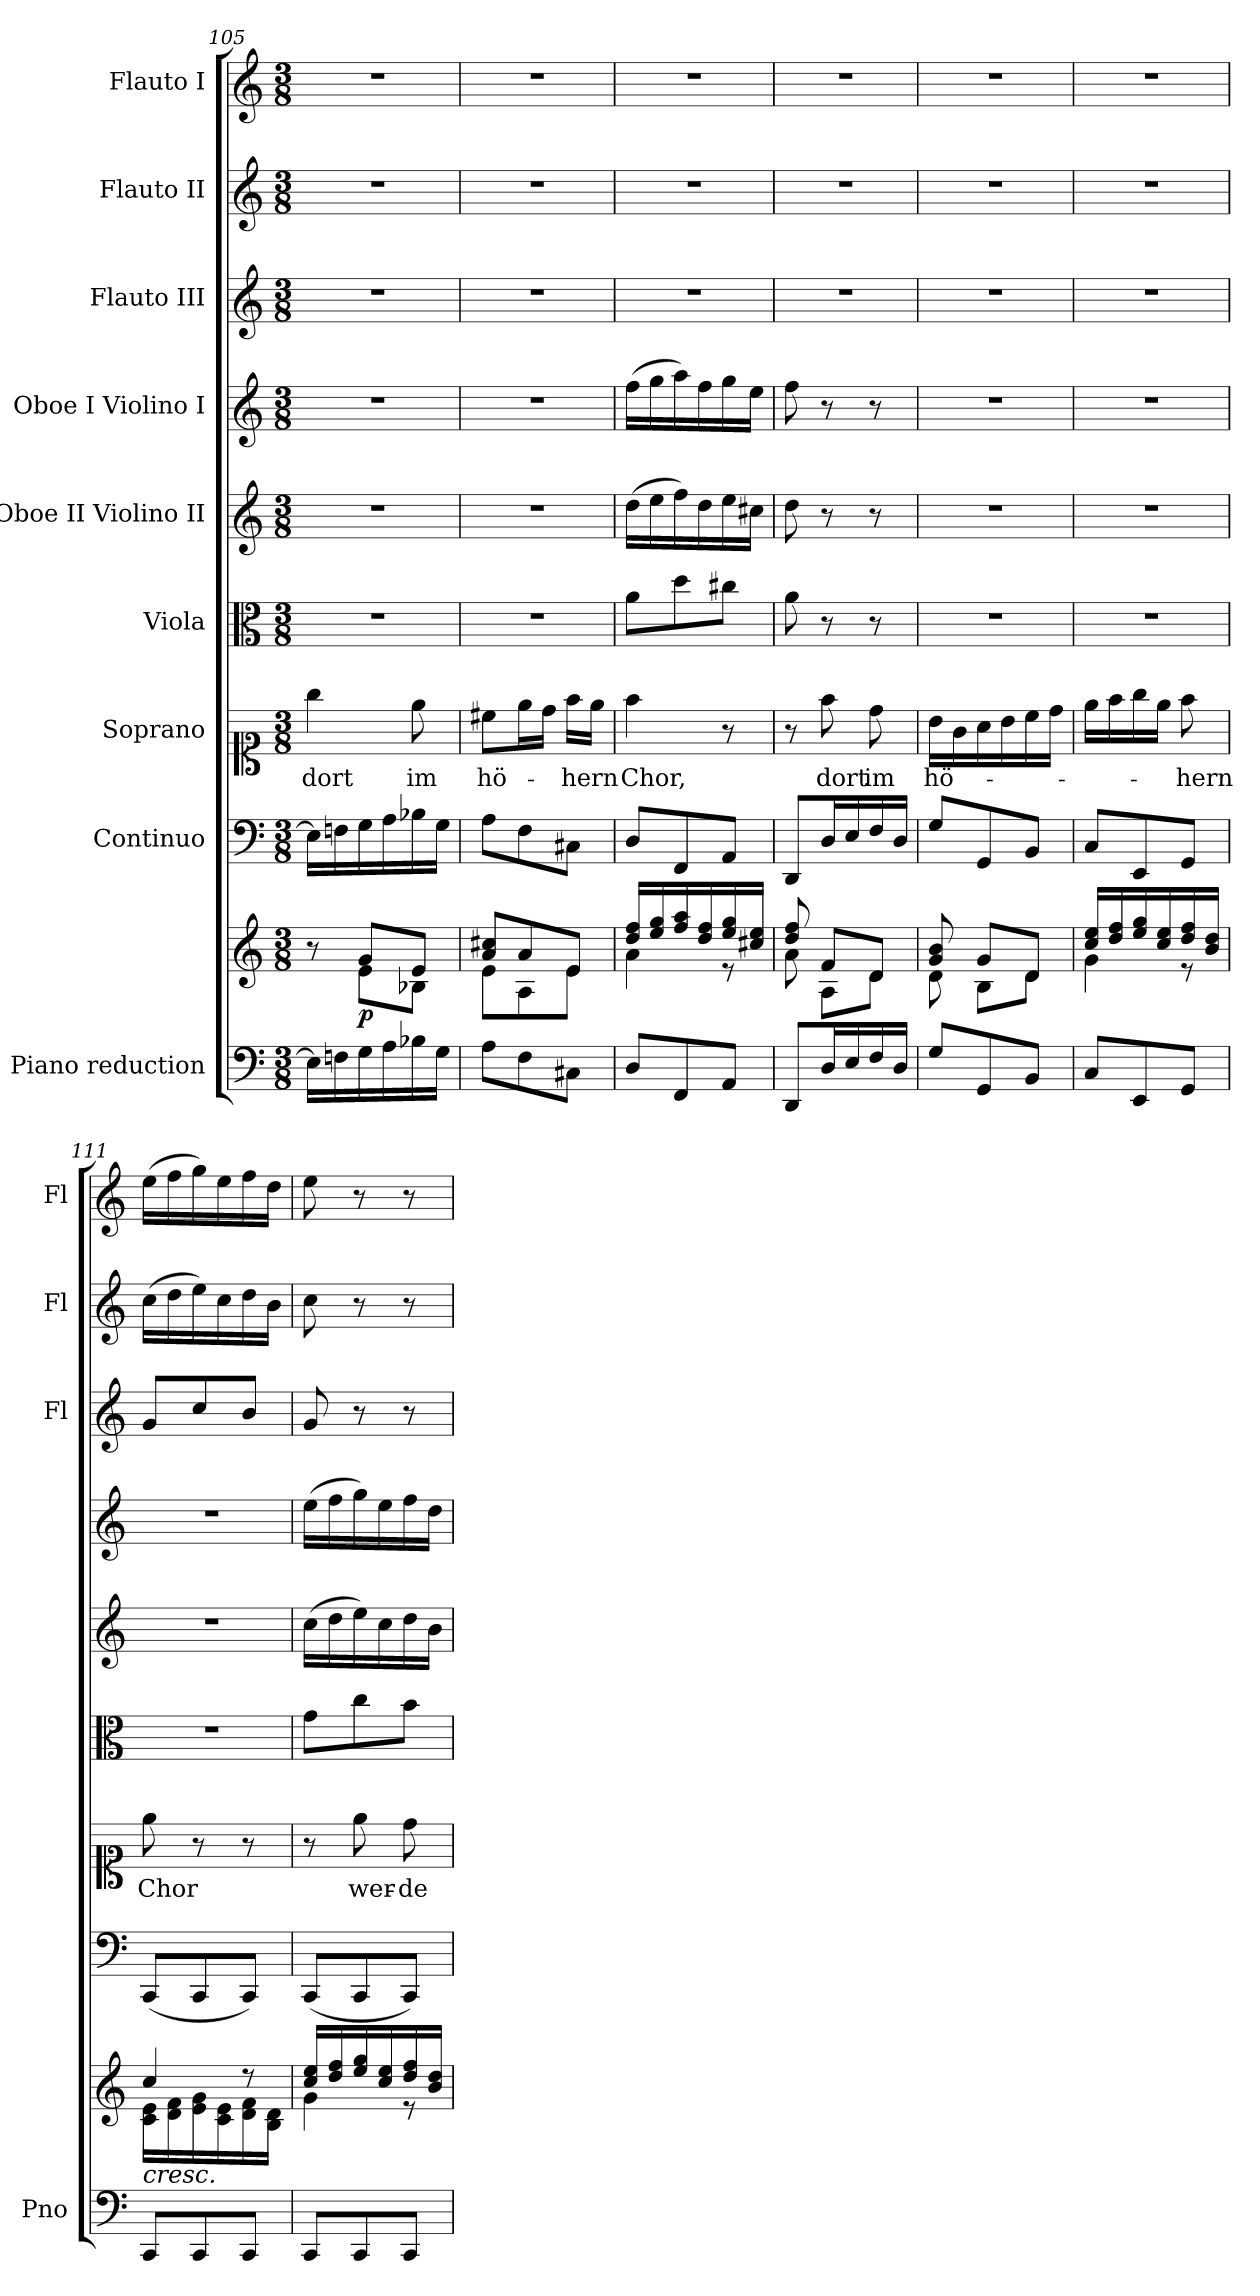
**kern	**kern	**dynam	**kern	**kern	**text	**kern	**kern	**kern	**kern	**kern	**kern
*part9	*part9	*part9	*part8	*part7	*part7	*part6	*part5	*part4	*part3	*part2	*part1
*staff10	*staff9	*staff9/10	*staff8	*staff7	*staff7	*staff6	*staff5	*staff4	*staff3	*staff2	*staff1
*I"Piano reduction	*	*	*I"Continuo	*I"Soprano	*	*I"Viola	*I"Oboe II Violino II	*I"Oboe I Violino I	*I"Flauto III	*I"Flauto II	*I"Flauto I
*I'Pno	*	*	*	*	*	*	*	*	*I'Fl	*I'Fl	*I'Fl
*clefF4	*clefG2	*	*clefF4	*clefC1	*	*clefC3	*clefG2	*clefG2	*clefG2	*clefG2	*clefG2
*k[]	*k[]	*	*k[]	*k[]	*	*k[]	*k[]	*k[]	*k[]	*k[]	*k[]
*M3/8	*M3/8	*	*M3/8	*M3/8	*	*M3/8	*M3/8	*M3/8	*M3/8	*M3/8	*M3/8
=105	=105	=105	=105	=105	=105	=105	=105	=105	=105	=105	=105
*	*^	*	*	*	*	*	*	*	*	*	*
!	!	!	!	!	!	!LO:LY:b	!	!	!	!	!	!
16E\LL]	8r	8ryy	.	16E\LL]	4gg\	dort	4.r	4.r	4.r	4.r	4.r	4.r
16Fn\	.	.	.	16Fn\	.	.	.	.	.	.	.	.
!	!	!	!LO:DY:b	!	!	!	!	!	!	!	!	!
16G\	8g/L	8e\L	p	16G\	.	.	.	.	.	.	.	.
16A\	.	.	.	16A\	.	.	.	.	.	.	.	.
!	!	!	!	!	!	!LO:LY:b	!	!	!	!	!	!
16B-X\	8e/J	8B-X\J	.	16B-X\	8ee\	im	.	.	.	.	.	.
16G\JJ	.	.	.	16G\JJ	.	.	.	.	.	.	.	.
=106	=106	=106	=106	=106	=106	=106	=106	=106	=106	=106	=106	=106
!	!	!	!	!	!	!LO:LY:b	!	!	!	!	!	!
8A\L	8a/ 8cc#X/L	8e\L	.	8A\L	8cc#X\L	hö-	4.r	4.r	4.r	4.r	4.r	4.r
8F\	8a/	8A\	.	8F\	16ee\L	.	.	.	.	.	.	.
.	.	.	.	.	16dd\JJ	.	.	.	.	.	.	.
!	!	!	!	!	!	!LO:LY:b	!	!	!	!	!	!
8C#X\J	8e/J	8e\J	.	8C#X\J	16ff\LL	hern	.	.	.	.	.	.
.	.	.	.	.	16ee\JJ	.	.	.	.	.	.	.
=107	=107	=107	=107	=107	=107	=107	=107	=107	=107	=107	=107	=107
!	!	!	!	!	!	!LO:LY:b	!	!	!	!	!	!
8D/L	16dd/ 16ff/LL	4a\	.	8D/L	4ff\	Chor,	8a\L	(>16dd\LL	(>16ff\LL	4.r	4.r	4.r
.	16ee/ 16gg/	.	.	.	.	.	.	16ee\	16gg\	.	.	.
8FF/	16ff/ 16aa/	.	.	8FF/	.	.	8dd\	16ff\)	16aa\)	.	.	.
.	16dd/ 16ff/	.	.	.	.	.	.	16dd\	16ff\	.	.	.
8AA/J	16ee/ 16gg/	8r	.	8AA/J	8r	.	8cc#X\J	16ee\	16gg\	.	.	.
.	16cc#X/ 16ee/JJ	.	.	.	.	.	.	16cc#X\JJ	16ee\JJ	.	.	.
=108	=108	=108	=108	=108	=108	=108	=108	=108	=108	=108	=108	=108
8DD/L	8dd/ 8ff/	8a\	.	8DD/L	8r	.	8a\	8dd\	8ff\	4.r	4.r	4.r
!	!	!	!	!	!	!LO:LY:b	!	!	!	!	!	!
16D/L	8f/L	8A\L	.	16D/L	8ff\	dort	8r	8r	8r	.	.	.
16E/	.	.	.	16E/	.	.	.	.	.	.	.	.
!	!	!	!	!	!	!LO:LY:b	!	!	!	!	!	!
16F/	8d/J	8d\J	.	16F/	8dd\	im	8r	8r	8r	.	.	.
16D/JJ	.	.	.	16D/JJ	.	.	.	.	.	.	.	.
!!LO:PB:g=z
=109	=109	=109	=109	=109	=109	=109	=109	=109	=109	=109	=109	=109
!	!	!	!	!	!	!LO:LY:b	!	!	!	!	!	!
8G/L	8g/ 8b/	8d\	.	8G/L	16b\LL	hö-	4.r	4.r	4.r	4.r	4.r	4.r
.	.	.	.	.	16g\	.	.	.	.	.	.	.
8GG/	8g/L	8B\L	.	8GG/	16a\	.	.	.	.	.	.	.
.	.	.	.	.	16b\	.	.	.	.	.	.	.
8BB/J	8d/J	8d\J	.	8BB/J	16cc\	.	.	.	.	.	.	.
.	.	.	.	.	16dd\JJ	.	.	.	.	.	.	.
=110	=110	=110	=110	=110	=110	=110	=110	=110	=110	=110	=110	=110
8C/L	16cc/ 16ee/LL	4g\	.	8C/L	16ee\LL	.	4.r	4.r	4.r	4.r	4.r	4.r
.	16dd/ 16ff/	.	.	.	16ff\	.	.	.	.	.	.	.
8EE/	16ee/ 16gg/	.	.	8EE/	16gg\	.	.	.	.	.	.	.
.	16cc/ 16ee/	.	.	.	16ee\JJ	.	.	.	.	.	.	.
!	!	!	!	!	!	!LO:LY:b	!	!	!	!	!	!
8GG/J	16dd/ 16ff/	8r	.	8GG/J	8ff\	hern	.	.	.	.	.	.
.	16b/ 16dd/JJ	.	.	.	.	.	.	.	.	.	.	.
=111	=111	=111	=111	=111	=111	=111	=111	=111	=111	=111	=111	=111
!	!LO:TX:b:i:t=cresc.	!	!	!	!	!	!	!	!	!	!	!
!	!	!	!	!	!	!LO:LY:b	!	!	!	!	!	!
8CC/L	4cc/	16c\ 16e\LL	.	(<8CC/L	8ee\	Chor	4.r	4.r	4.r	8g/L	(>16cc\LL	(>16ee\LL
.	.	16d\ 16f\	.	.	.	.	.	.	.	.	16dd\	16ff\
8CC/	.	16e\ 16g\	.	8CC/	8r	.	.	.	.	8cc/	16ee\)	16gg\)
.	.	16c\ 16e\	.	.	.	.	.	.	.	.	16cc\	16ee\
8CC/J	8r	16d\ 16f\	.	8CC/J)	8r	.	.	.	.	8b/J	16dd\	16ff\
.	.	16B\ 16d\JJ	.	.	.	.	.	.	.	.	16b\JJ	16dd\JJ
=112	=112	=112	=112	=112	=112	=112	=112	=112	=112	=112	=112	=112
8CC/L	16cc/ 16ee/LL	4g\	.	(<8CC/L	8r	.	8g\L	(>16cc\LL	(>16ee\LL	8g/	8cc\	8ee\
.	16dd/ 16ff/	.	.	.	.	.	.	16dd\	16ff\	.	.	.
!	!	!	!	!	!	!LO:LY:b	!	!	!	!	!	!
8CC/	16ee/ 16gg/	.	.	8CC/	8ee\	wer-	8cc\	16ee\)	16gg\)	8r	8r	8r
.	16cc/ 16ee/	.	.	.	.	.	.	16cc\	16ee\	.	.	.
!	!	!	!	!	!	!LO:LY:b	!	!	!	!	!	!
8CC/J	16dd/ 16ff/	8r	.	8CC/J)	8dd\	-de	8b\J	16dd\	16ff\	8r	8r	8r
.	16b/ 16dd/JJ	.	.	.	.	.	.	16b\JJ	16dd\JJ	.	.	.
*	*v	*v	*	*	*	*	*	*	*	*	*	*
=	=	=	=	=	=	=	=	=	=	=	=
*-	*-	*-	*-	*-	*-	*-	*-	*-	*-	*-	*-
